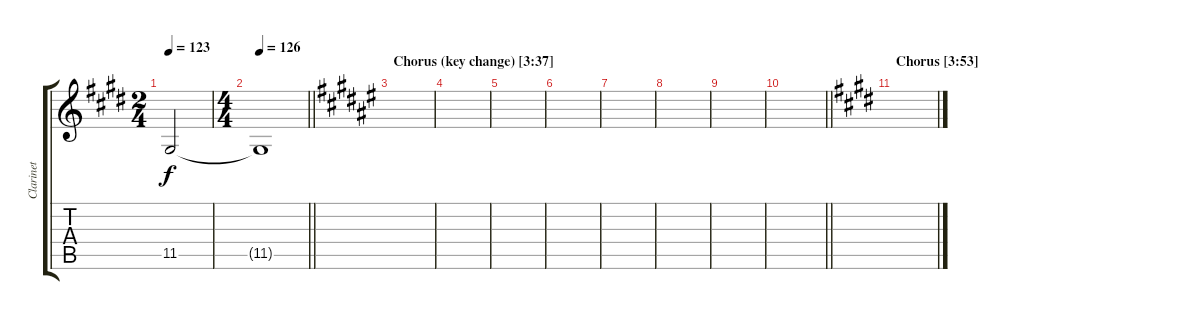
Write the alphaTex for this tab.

\track ("Clarinet" "Clarinet") {instrument clarinet}
\staff {score tabs}
\tuning (E4 B3 G3 D3 A2 E2) {hide}
\ts (2 4)
\tempo 123
\clef g2
\ks c#minor
11.5{t}.2{dy f volume 0} |
\ts (4 4)
\tempo 126
\barLineRight lightlight
11.5{t}.1 |
\section ("" "Chorus (key change) [3:37]")
\ks d#minor
|
|
|
|
|
|
|
\barLineRight lightlight
|
\section ("" "Chorus [3:53]")
\ks c#minor
